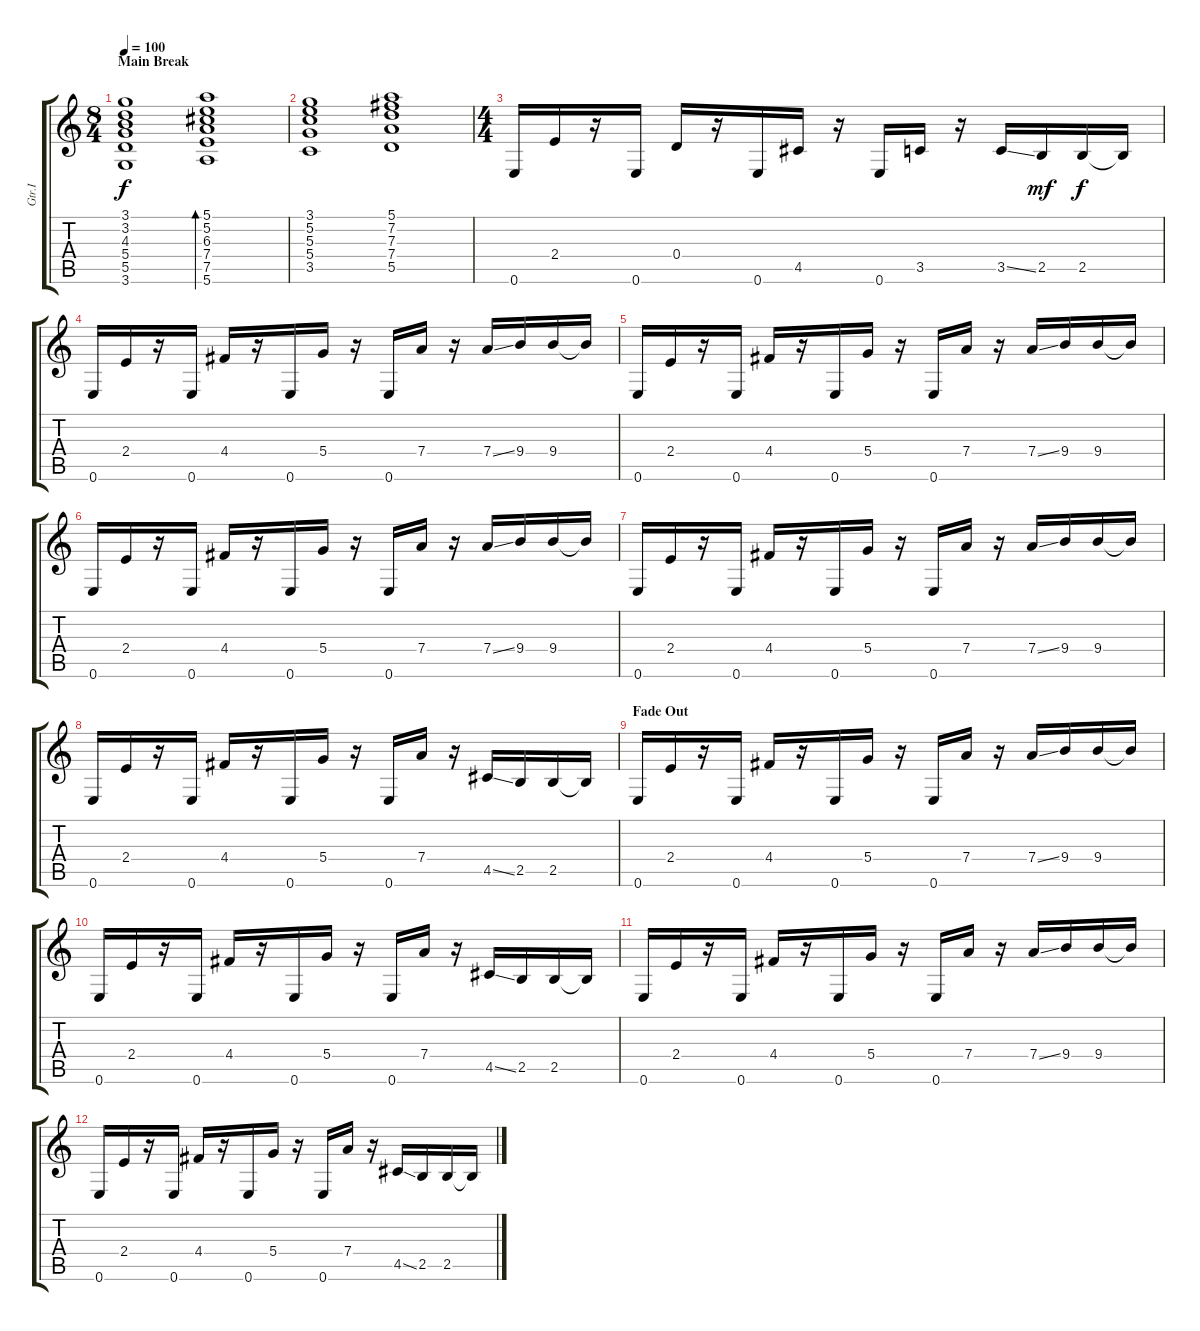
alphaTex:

\track ("Gtr.I" "Gtr.I") {instrument electricguitarjazz}
\staff {score tabs}
\tuning (E4 B3 G3 D3 A2 E2) {hide}
\ts (8 4)
\section ("" "Main Break")
\tempo 100
\clef g2
\ks c
(3.1 3.2 4.3 5.4 5.5 3.6).1{dy f} (5.1 5.2 6.3 7.4 7.5 5.6).1{bd 60} |
(3.1 5.2 5.3 5.4 3.5).1 (5.1 7.2 7.3 7.4 5.5).1 |
\ts (4 4)
0.6.16 2.4.16 r.16 0.6.16 0.4.16 r.16 0.6.16 4.5.16 r.16 0.6.16 3.5.16 r.16 3.5{ss}.16 2.5.16{dy mf} 2.5.16{dy f} 2.5{t}.16 |
0.6.16 2.4.16 r.16 0.6.16 4.4.16 r.16 0.6.16 5.4.16 r.16 0.6.16 7.4.16 r.16 7.4{ss}.16 9.4.16 9.4.16 9.4{t}.16 |
0.6.16 2.4.16 r.16 0.6.16 4.4.16 r.16 0.6.16 5.4.16 r.16 0.6.16 7.4.16 r.16 7.4{ss}.16 9.4.16 9.4.16 9.4{t}.16 |
0.6.16 2.4.16 r.16 0.6.16 4.4.16 r.16 0.6.16 5.4.16 r.16 0.6.16 7.4.16 r.16 7.4{ss}.16 9.4.16 9.4.16 9.4{t}.16 |
0.6.16 2.4.16 r.16 0.6.16 4.4.16 r.16 0.6.16 5.4.16 r.16 0.6.16 7.4.16 r.16 7.4{ss}.16 9.4.16 9.4.16 9.4{t}.16 |
0.6.16 2.4.16 r.16 0.6.16 4.4.16 r.16 0.6.16 5.4.16 r.16 0.6.16 7.4.16 r.16 4.5{ss}.16 2.5.16 2.5.16 2.5{t}.16 |
\section ("" "Fade Out")
0.6.16{volume 0} 2.4.16 r.16 0.6.16 4.4.16 r.16 0.6.16 5.4.16 r.16 0.6.16 7.4.16 r.16 7.4{ss}.16 9.4.16 9.4.16 9.4{t}.16 |
0.6.16 2.4.16 r.16 0.6.16 4.4.16 r.16 0.6.16 5.4.16 r.16 0.6.16 7.4.16 r.16 4.5{ss}.16 2.5.16 2.5.16 2.5{t}.16 |
0.6.16 2.4.16 r.16 0.6.16 4.4.16 r.16 0.6.16 5.4.16 r.16 0.6.16 7.4.16 r.16 7.4{ss}.16 9.4.16 9.4.16 9.4{t}.16 |
0.6.16 2.4.16 r.16 0.6.16 4.4.16 r.16 0.6.16 5.4.16 r.16 0.6.16 7.4.16 r.16 4.5{ss}.16 2.5.16 2.5.16 2.5{t}.16
